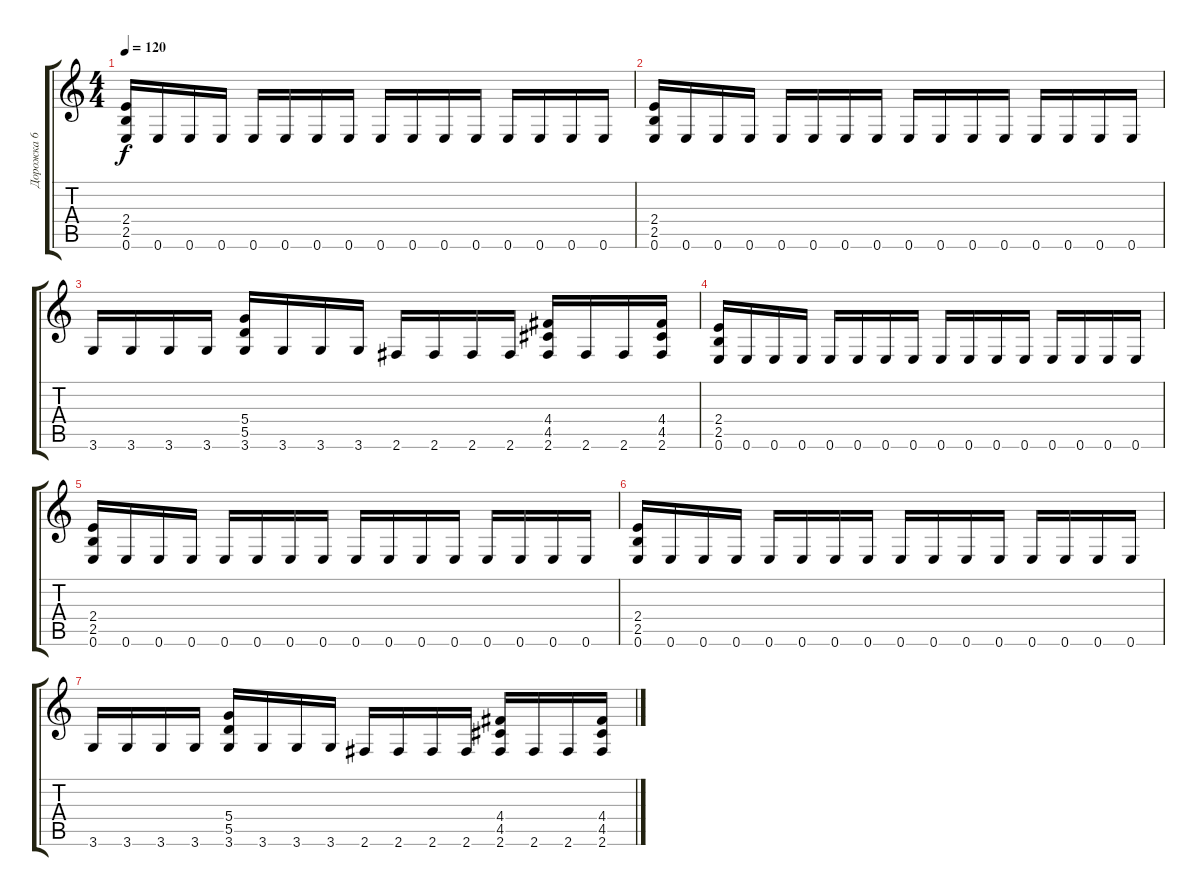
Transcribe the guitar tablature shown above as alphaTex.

\track ("Дорожка 6" "Дорожка 6") {instrument distortionguitar}
\staff {score tabs}
\tuning (E4 B3 G3 D3 A2 E2) {hide}
\ts (4 4)
\tempo 120
\clef g2
\ks c
(2.4 2.5 0.6).16{dy f} 0.6.16 0.6.16 0.6.16 0.6.16 0.6.16 0.6.16 0.6.16 0.6.16 0.6.16 0.6.16 0.6.16 0.6.16 0.6.16 0.6.16 0.6.16 |
(2.4 2.5 0.6).16 0.6.16 0.6.16 0.6.16 0.6.16 0.6.16 0.6.16 0.6.16 0.6.16 0.6.16 0.6.16 0.6.16 0.6.16 0.6.16 0.6.16 0.6.16 |
3.6.16 3.6.16 3.6.16 3.6.16 (5.4 5.5 3.6).16 3.6.16 3.6.16 3.6.16 2.6.16 2.6.16 2.6.16 2.6.16 (4.4 4.5 2.6).16 2.6.16 2.6.16 (4.4 4.5 2.6).16 |
(2.4 2.5 0.6).16 0.6.16 0.6.16 0.6.16 0.6.16 0.6.16 0.6.16 0.6.16 0.6.16 0.6.16 0.6.16 0.6.16 0.6.16 0.6.16 0.6.16 0.6.16 |
(2.4 2.5 0.6).16 0.6.16 0.6.16 0.6.16 0.6.16 0.6.16 0.6.16 0.6.16 0.6.16 0.6.16 0.6.16 0.6.16 0.6.16 0.6.16 0.6.16 0.6.16 |
(2.4 2.5 0.6).16 0.6.16 0.6.16 0.6.16 0.6.16 0.6.16 0.6.16 0.6.16 0.6.16 0.6.16 0.6.16 0.6.16 0.6.16 0.6.16 0.6.16 0.6.16 |
3.6.16 3.6.16 3.6.16 3.6.16 (5.4 5.5 3.6).16 3.6.16 3.6.16 3.6.16 2.6.16 2.6.16 2.6.16 2.6.16 (4.4 4.5 2.6).16 2.6.16 2.6.16 (4.4 4.5 2.6).16
